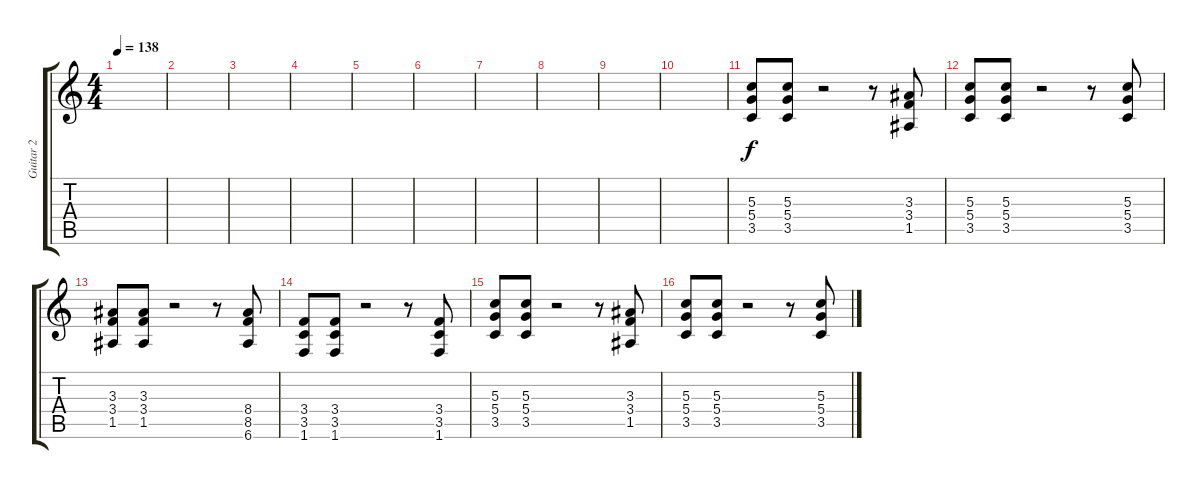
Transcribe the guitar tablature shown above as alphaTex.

\track ("Guitar 2" "Guitar 2") {instrument overdrivenguitar}
\staff {score tabs}
\tuning (E4 B3 G3 D3 A2 E2) {hide}
\ts (4 4)
\tempo 138
\clef g2
\ks c
|
|
|
|
|
|
|
|
|
|
(5.3 5.4 3.5).8 (5.3 5.4 3.5).8 r.2 r.8 (3.3 3.4 1.5).8 |
(5.3 5.4 3.5).8 (5.3 5.4 3.5).8 r.2 r.8 (5.3 5.4 3.5).8 |
(3.3 3.4 1.5).8 (3.3 3.4 1.5).8 r.2 r.8 (8.4 8.5 6.6).8 |
(3.4 3.5 1.6).8 (3.4 3.5 1.6).8 r.2 r.8 (3.4 3.5 1.6).8 |
(5.3 5.4 3.5).8 (5.3 5.4 3.5).8 r.2 r.8 (3.3 3.4 1.5).8 |
(5.3 5.4 3.5).8 (5.3 5.4 3.5).8 r.2 r.8 (5.3 5.4 3.5).8
